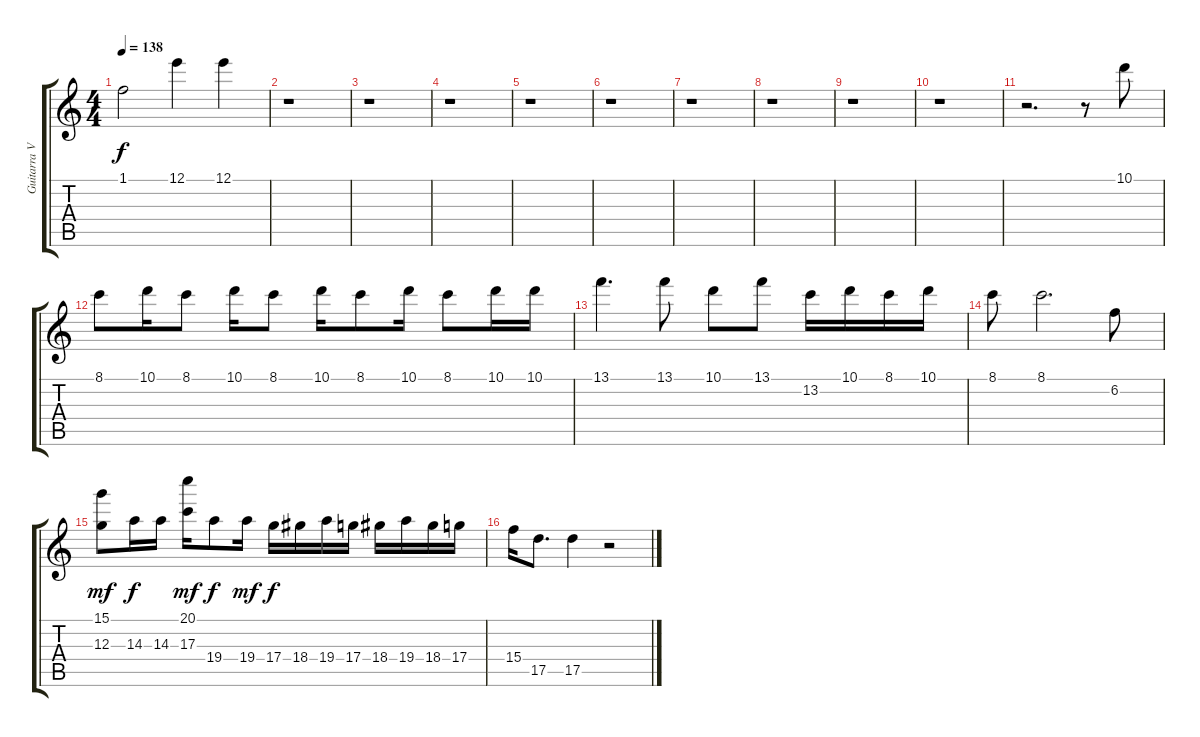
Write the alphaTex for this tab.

\track ("Guitarra VII (Dist. Solo)" "Guitarra V") {instrument distortionguitar}
\staff {score tabs}
\tuning (E4 B3 G3 D3 A2 E2) {hide}
\ts (4 4)
\tempo 138
\clef g2
\ks c
1.1.2{dy f} 12.1.4 12.1.4 |
r.1 |
r.1 |
r.1 |
r.1 |
r.1 |
r.1 |
r.1 |
r.1 |
r.1 |
r.2{d} r.8 10.1.8{volume 16 balance 8} |
8.1.8 10.1.16 8.1.8 10.1.16 8.1.8 10.1.16 8.1.8 10.1.16 8.1.8 10.1.16 10.1.16 |
13.1.4{d} 13.1.8 10.1.8 13.1.8 13.2.16 10.1.16 8.1.16 10.1.16 |
8.1.8 8.1.2{d} 6.2.8 |
(15.1 12.3).8{dy mf} 14.3.16{dy f} 14.3.16 (20.1 17.3).16{dy mf} 19.4.8{dy f} 19.4.16{dy mf} 17.4.16{dy f} 18.4.16 19.4.16 17.4.16 18.4.16 19.4.16 18.4.16 17.4.16 |
15.4.16 17.5.8{d} 17.5.4 r.2
